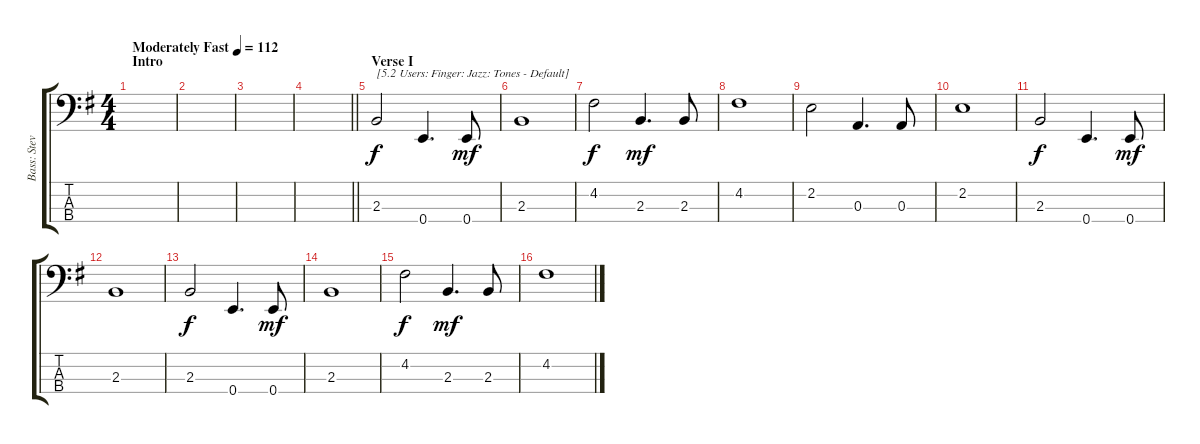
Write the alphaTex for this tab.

\track ("Bass: Steve" "Bass: Stev") {instrument electricbassfinger}
\staff {score tabs}
\tuning (G2 D2 A1 E1) {hide}
\ts (4 4)
\section ("" "Intro")
\tempo (112 "Moderately Fast")
\clef f4
\ks g
|
|
|
\barLineRight lightlight
|
\section ("" "Verse I")
2.3.2{txt "[5.2 Users: Finger: Jazz: Tones - Default]"} 0.4.4{d} 0.4.8{dy mf} |
2.3.1 |
4.2.2{dy f} 2.3.4{d dy mf} 2.3.8 |
4.2.1 |
2.2.2 0.3.4{d} 0.3.8 |
2.2.1 |
2.3.2{dy f} 0.4.4{d} 0.4.8{dy mf} |
2.3.1 |
2.3.2{dy f} 0.4.4{d} 0.4.8{dy mf} |
2.3.1 |
4.2.2{dy f} 2.3.4{d dy mf} 2.3.8 |
4.2.1
